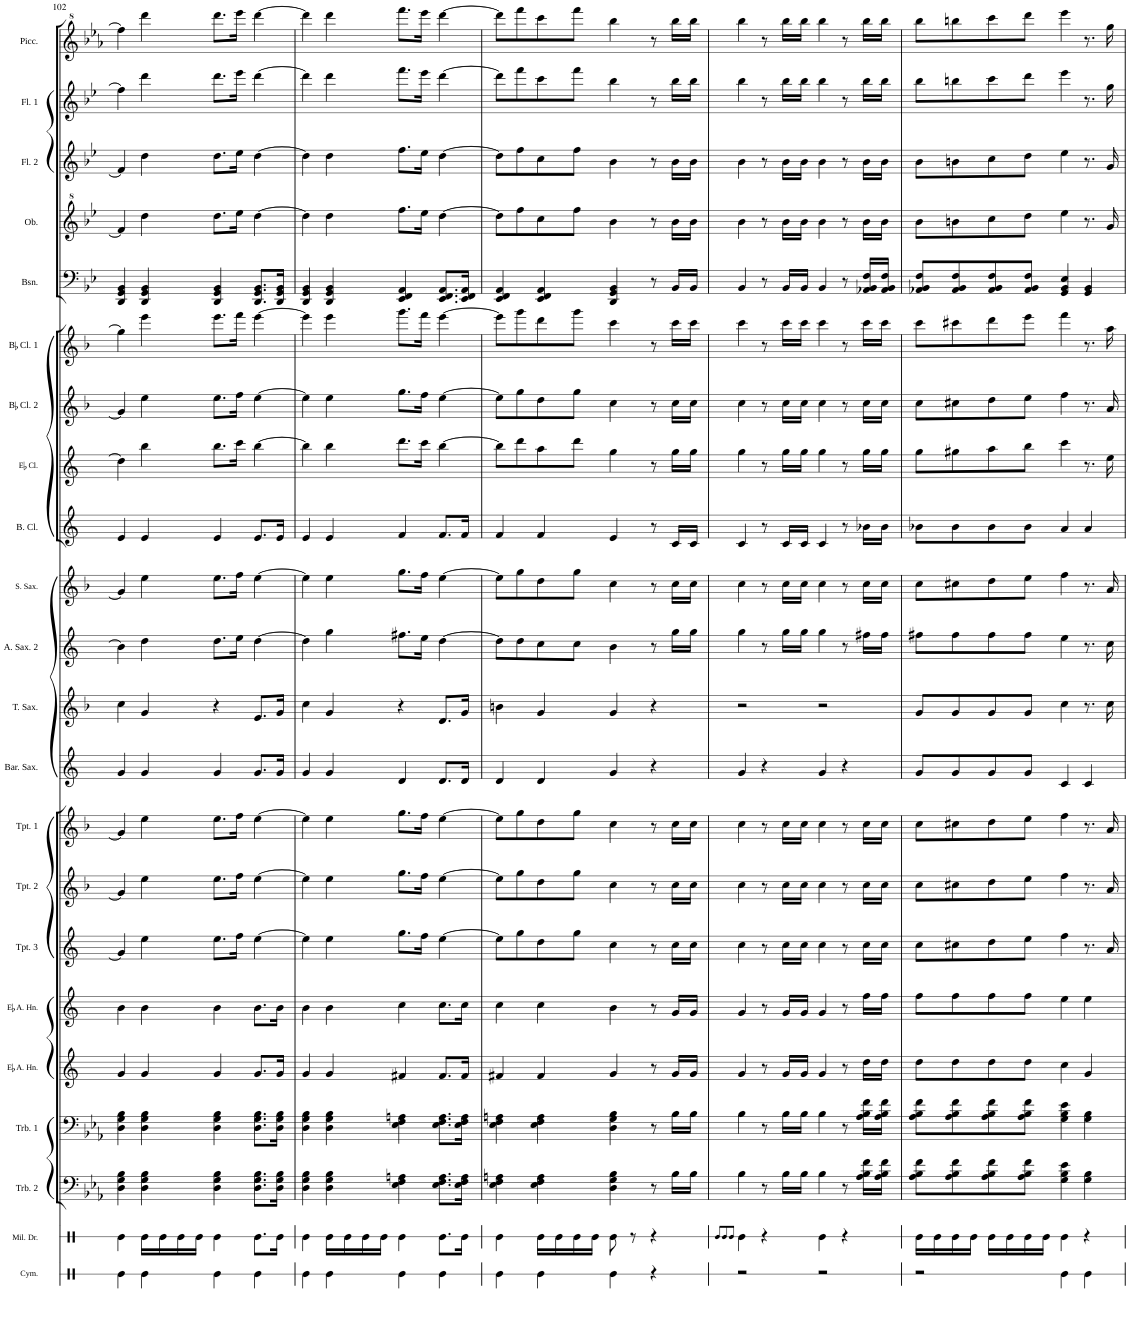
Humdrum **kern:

**kern	**kern	**kern	**kern	**kern	**kern	**kern	**kern	**kern	**kern	**kern	**kern	**kern	**kern	**kern	**kern	**kern	**kern	**kern	**kern	**kern	**kern
*part22	*part21	*part20	*part19	*part18	*part17	*part16	*part15	*part14	*part13	*part12	*part11	*part10	*part9	*part8	*part7	*part6	*part5	*part4	*part3	*part2	*part1
*staff22	*staff21	*staff20	*staff19	*staff18	*staff17	*staff16	*staff15	*staff14	*staff13	*staff12	*staff11	*staff10	*staff9	*staff8	*staff7	*staff6	*staff5	*staff4	*staff3	*staff2	*staff1
*I"Cymbal	*I"Military Drum	*I"Trombone 2	*I"Trombone 1	*I"EaccidentalFlat Alto Horn	*I"EaccidentalFlat Alto Horn	*I"BaccidentalFlat Trumpet 3	*I"BaccidentalFlat Trumpet 2	*I"BaccidentalFlat Trumpet 1	*I"Baritone Saxophone	*I"Tenor Saxophone	*I"Alto Saxophone 2	*I"Soprano Saxophone	*I"Bass Clarinet	*I"EaccidentalFlat Clarinet	*I"BaccidentalFlat Clarinet 2	*I"BaccidentalFlat Clarinet 1	*I"Bassoon	*I"Oboe	*I"Flute 2	*I"Flute 1	*I"Piccolo
*I'Cym.	*I'Mil. Dr.	*I'Trb. 2	*I'Trb. 1	*I'EaccidentalFlat A. Hn.	*I'EaccidentalFlat A. Hn.	*I'Tpt. 3	*I'Tpt. 2	*I'Tpt. 1	*I'Bar. Sax.	*I'T. Sax.	*I'A. Sax. 2	*I'S. Sax.	*I'B. Cl.	*I'EaccidentalFlat Cl.	*I'BaccidentalFlat Cl. 2	*I'BaccidentalFlat Cl. 1	*I'Bsn.	*I'Ob.	*I'Fl. 2	*I'Fl. 1	*I'Picc.
!!LO:PB:g=z
*clefX	*clefX	*clefF4	*clefF4	*clefG2	*clefG2	*clefG2	*clefG2	*clefG2	*clefG2	*clefG2	*clefG2	*clefG2	*clefG2	*clefG2	*clefG2	*clefG2	*clefF4	*clefG^2	*clefG2	*clefG2	*clefG^2
*	*	*	*	*Trd5c9	*Trd5c9	*Trd1c2	*Trd1c2	*Trd1c2	*Trd12c21	*Trd8c14	*Trd5c9	*Trd1c2	*Trd8c14	*Trd-2c-3	*Trd1c2	*Trd1c2	*	*	*	*	*Trd-7c-12
*k[]	*k[]	*k[b-e-a-]	*k[b-e-a-]	*k[]	*k[]	*k[]	*k[b-]	*k[b-]	*k[]	*k[b-]	*k[]	*k[b-]	*k[]	*k[]	*k[b-]	*k[b-]	*k[b-e-]	*k[b-e-]	*k[b-e-]	*k[b-e-]	*k[b-e-a-]
*M4/4	*M4/4	*M4/4	*M4/4	*M4/4	*M4/4	*M4/4	*M4/4	*M4/4	*M4/4	*M4/4	*M4/4	*M4/4	*M4/4	*M4/4	*M4/4	*M4/4	*M4/4	*M4/4	*M4/4	*M4/4	*M4/4
=102	=102	=102	=102	=102	=102	=102	=102	=102	=102	=102	=102	=102	=102	=102	=102	=102	=102	=102	=102	=102	=102
4Re\	4Re\	4D\ 4G\ 4B-\	4D\ 4G\ 4B-\	4g/	4b\	4g/]	4g/]	4g/]	4g/	4cc\	4b\]	4g/]	4e/	4dd\]	4g/]	4gg\]	4DD/ 4GG/ 4BB-/	4ff/]	4f/]	4ff\]	4fff\]
4Re\	16Re\LL	4D\ 4G\ 4B-\	4D\ 4G\ 4B-\	4g/	4b\	4ee\	4ee\	4ee\	4g/	4g/	4dd\	4ee\	4e/	4bb\	4ee\	4eee\	4DD/ 4GG/ 4BB-/	4ddd\	4dd\	4ddd\	4dddd\
.	16Re\	.	.	.	.	.	.	.	.	.	.	.	.	.	.	.	.	.	.	.	.
.	16Re\	.	.	.	.	.	.	.	.	.	.	.	.	.	.	.	.	.	.	.	.
.	16Re\JJ	.	.	.	.	.	.	.	.	.	.	.	.	.	.	.	.	.	.	.	.
4Re\	4Re\	4D\ 4G\ 4B-\	4D\ 4G\ 4B-\	4g/	4b\	8.ee\L	8.ee\L	8.ee\L	4g/	4r	8.dd\L	8.ee\L	4e/	8.bb\L	8.ee\L	8.eee\L	4DD/ 4GG/ 4BB-/	8.ddd\L	8.dd\L	8.ddd\L	8.dddd\L
.	.	.	.	.	.	16ff\Jk	16ff\Jk	16ff\Jk	.	.	16ee\Jk	16ff\Jk	.	16ccc\Jk	16ff\Jk	16fff\Jk	.	16eee-\Jk	16ee-\Jk	16eee-\Jk	16eeee-\Jk
4Re\	8.Re\L	8.D\ 8.G\ 8.B-\L	8.D\ 8.G\ 8.B-\L	8.g/L	8.b\L	[4ee\	[4ee\	[4ee\	8.g/L	8.e/L	[4dd\	[4ee\	8.e/L	[4bb\	[4ee\	[4eee\	8.DD/ 8.GG/ 8.BB-/L	[4ddd\	[4dd\	[4ddd\	[4dddd\
.	16Re\Jk	16D\ 16G\ 16B-\Jk	16D\ 16G\ 16B-\Jk	16g/Jk	16b\Jk	.	.	.	16g/Jk	16g/Jk	.	.	16e/Jk	.	.	.	16DD/ 16GG/ 16BB-/Jk	.	.	.	.
=103	=103	=103	=103	=103	=103	=103	=103	=103	=103	=103	=103	=103	=103	=103	=103	=103	=103	=103	=103	=103	=103
4Re\	4Re\	4D\ 4G\ 4B-\	4D\ 4G\ 4B-\	4g/	4b\	4ee\]	4ee\]	4ee\]	4g/	4cc\	4dd\]	4ee\]	4e/	4bb\]	4ee\]	4eee\]	4DD/ 4GG/ 4BB-/	4ddd\]	4dd\]	4ddd\]	4dddd\]
4Re\	16Re\LL	4D\ 4G\ 4B-\	4D\ 4G\ 4B-\	4g/	4b\	4ee\	4ee\	4ee\	4g/	4g/	4gg\	4ee\	4e/	4bb\	4ee\	4eee\	4DD/ 4GG/ 4BB-/	4ddd\	4dd\	4ddd\	4dddd\
.	16Re\	.	.	.	.	.	.	.	.	.	.	.	.	.	.	.	.	.	.	.	.
.	16Re\	.	.	.	.	.	.	.	.	.	.	.	.	.	.	.	.	.	.	.	.
.	16Re\JJ	.	.	.	.	.	.	.	.	.	.	.	.	.	.	.	.	.	.	.	.
4Re\	4Re\	4E-\ 4F\ 4An\	4E-\ 4F\ 4An\	4f#X/	4cc\	8.gg\L	8.gg\L	8.gg\L	4d/	4r	8.ff#X\L	8.gg\L	4f/	8.ddd\L	8.gg\L	8.ggg\L	4EE-/ 4FF/ 4AA/	8.fff\L	8.ff\L	8.fff\L	8.ffff\L
.	.	.	.	.	.	16ff\Jk	16ff\Jk	16ff\Jk	.	.	16ee\Jk	16ff\Jk	.	16ccc\Jk	16ff\Jk	16fff\Jk	.	16eee-\Jk	16ee-\Jk	16eee-\Jk	16eeee-\Jk
4Re\	8.Re\L	8.E-\ 8.F\ 8.A\L	8.E-\ 8.F\ 8.A\L	8.f#/L	8.cc\L	[4ee\	[4ee\	[4ee\	8.d/L	8.d/L	[4dd\	[4ee\	8.f/L	[4bb\	[4ee\	[4eee\	8.EE-/ 8.FF/ 8.AA/L	[4ddd\	[4dd\	[4ddd\	[4dddd\
.	16Re\Jk	16E-\ 16F\ 16A\Jk	16E-\ 16F\ 16A\Jk	16f#/Jk	16cc\Jk	.	.	.	16d/Jk	16g/Jk	.	.	16f/Jk	.	.	.	16EE-/ 16FF/ 16AA/Jk	.	.	.	.
=104	=104	=104	=104	=104	=104	=104	=104	=104	=104	=104	=104	=104	=104	=104	=104	=104	=104	=104	=104	=104	=104
4Re\	4Re\	4E-\ 4F\ 4An\	4E-\ 4F\ 4An\	4f#X/	4cc\	8ee\L]	8ee\L]	8ee\L]	4d/	4bn\	8dd\L]	8ee\L]	4f/	8bb\L]	8ee\L]	8eee\L]	4EE-/ 4FF/ 4AA/	8ddd\L]	8dd\L]	8ddd\L]	8dddd\L]
.	.	.	.	.	.	8gg\	8gg\	8gg\	.	.	8dd\	8gg\	.	8ddd\	8gg\	8ggg\	.	8fff\	8ff\	8fff\	8ffff\
4Re\	16Re\LL	4E-\ 4F\ 4A\	4E-\ 4F\ 4A\	4f#/	4cc\	8dd\	8dd\	8dd\	4d/	4g/	8cc\	8dd\	4f/	8aa\	8dd\	8ddd\	4EE-/ 4FF/ 4AA/	8ccc\	8cc\	8ccc\	8cccc\
.	16Re\	.	.	.	.	.	.	.	.	.	.	.	.	.	.	.	.	.	.	.	.
.	16Re\	.	.	.	.	8gg\J	8gg\J	8gg\J	.	.	8cc\J	8gg\J	.	8ddd\J	8gg\J	8ggg\J	.	8fff\J	8ff\J	8fff\J	8ffff\J
.	16Re\JJ	.	.	.	.	.	.	.	.	.	.	.	.	.	.	.	.	.	.	.	.
4Re\	8Re\	4D\ 4G\ 4B-\	4D\ 4G\ 4B-\	4g/	4b\	4cc\	4cc\	4cc\	4g/	4g/	4b\	4cc\	4e/	4gg\	4cc\	4ccc\	4DD/ 4GG/ 4BB-/	4bb-\	4b-\	4bb-\	4bbb-\
.	8r	.	.	.	.	.	.	.	.	.	.	.	.	.	.	.	.	.	.	.	.
4r	4r	8r	8r	8r	8r	8r	8r	8r	4r	4r	8r	8r	8r	8r	8r	8r	8r	8r	8r	8r	8r
.	.	16B-\LL	16B-\LL	16g/LL	16g/LL	16cc\LL	16cc\LL	16cc\LL	.	.	16gg\LL	16cc\LL	16c/LL	16gg\LL	16cc\LL	16ccc\LL	16BB-/LL	16bb-\LL	16b-\LL	16bb-\LL	16bbb-\LL
.	.	16B-\JJ	16B-\JJ	16g/JJ	16g/JJ	16cc\JJ	16cc\JJ	16cc\JJ	.	.	16gg\JJ	16cc\JJ	16c/JJ	16gg\JJ	16cc\JJ	16ccc\JJ	16BB-/JJ	16bb-\JJ	16b-\JJ	16bb-\JJ	16bbb-\JJ
=105	=105	=105	=105	=105	=105	=105	=105	=105	=105	=105	=105	=105	=105	=105	=105	=105	=105	=105	=105	=105	=105
.	8qRe/L	.	.	.	.	.	.	.	.	.	.	.	.	.	.	.	.	.	.	.	.
.	8qRe/	.	.	.	.	.	.	.	.	.	.	.	.	.	.	.	.	.	.	.	.
.	8qRe/J	.	.	.	.	.	.	.	.	.	.	.	.	.	.	.	.	.	.	.	.
2r	4Re\	4B-\	4B-\	4g/	4g/	4cc\	4cc\	4cc\	4g/	2r	4gg\	4cc\	4c/	4gg\	4cc\	4ccc\	4BB-/	4bb-\	4b-\	4bb-\	4bbb-\
.	4r	8r	8r	8r	8r	8r	8r	8r	4r	.	8r	8r	8r	8r	8r	8r	8r	8r	8r	8r	8r
.	.	16B-\LL	16B-\LL	16g/LL	16g/LL	16cc\LL	16cc\LL	16cc\LL	.	.	16gg\LL	16cc\LL	16c/LL	16gg\LL	16cc\LL	16ccc\LL	16BB-/LL	16bb-\LL	16b-\LL	16bb-\LL	16bbb-\LL
.	.	16B-\JJ	16B-\JJ	16g/JJ	16g/JJ	16cc\JJ	16cc\JJ	16cc\JJ	.	.	16gg\JJ	16cc\JJ	16c/JJ	16gg\JJ	16cc\JJ	16ccc\JJ	16BB-/JJ	16bb-\JJ	16b-\JJ	16bb-\JJ	16bbb-\JJ
2r	4Re\	4B-\	4B-\	4g/	4g/	4cc\	4cc\	4cc\	4g/	2r	4gg\	4cc\	4c/	4gg\	4cc\	4ccc\	4BB-/	4bb-\	4b-\	4bb-\	4bbb-\
.	4r	8r	8r	8r	8r	8r	8r	8r	4r	.	8r	8r	8r	8r	8r	8r	8r	8r	8r	8r	8r
.	.	16A-\ 16B-\ 16f\LL	16A-\ 16B-\ 16f\LL	16dd\LL	16ff\LL	16cc\LL	16cc\LL	16cc\LL	.	.	16ff#X\LL	16cc\LL	16b-X\LL	16gg\LL	16cc\LL	16ccc\LL	16AA-X/ 16BB-/ 16F/LL	16bb-\LL	16b-\LL	16bb-\LL	16bbb-\LL
.	.	16A-\ 16B-\ 16f\JJ	16A-\ 16B-\ 16f\JJ	16dd\JJ	16ff\JJ	16cc\JJ	16cc\JJ	16cc\JJ	.	.	16ff#\JJ	16cc\JJ	16b-\JJ	16gg\JJ	16cc\JJ	16ccc\JJ	16AA-/ 16BB-/ 16F/JJ	16bb-\JJ	16b-\JJ	16bb-\JJ	16bbb-\JJ
=106	=106	=106	=106	=106	=106	=106	=106	=106	=106	=106	=106	=106	=106	=106	=106	=106	=106	=106	=106	=106	=106
2r	16Re\LL	8A-\ 8B-\ 8f\L	8A-\ 8B-\ 8f\L	8dd\L	8ff\L	8cc\L	8cc\L	8cc\L	8g/L	8g/L	8ff#X\L	8cc\L	8b-X\L	8gg\L	8cc\L	8ccc\L	8AA-X/ 8BB-/ 8F/L	8bb-\L	8b-\L	8bb-\L	8bbb-\L
.	16Re\	.	.	.	.	.	.	.	.	.	.	.	.	.	.	.	.	.	.	.	.
.	16Re\	8A-\ 8B-\ 8f\	8A-\ 8B-\ 8f\	8dd\	8ff\	8cc#X\	8cc#X\	8cc#X\	8g/	8g/	8ff#\	8cc#X\	8b-\	8gg#X\	8cc#X\	8ccc#X\	8AA-/ 8BB-/ 8F/	8bbn\	8bn\	8bbn\	8bbbn\
.	16Re\JJ	.	.	.	.	.	.	.	.	.	.	.	.	.	.	.	.	.	.	.	.
.	16Re\LL	8A-\ 8B-\ 8f\	8A-\ 8B-\ 8f\	8dd\	8ff\	8dd\	8dd\	8dd\	8g/	8g/	8ff#\	8dd\	8b-\	8aa\	8dd\	8ddd\	8AA-/ 8BB-/ 8F/	8ccc\	8cc\	8ccc\	8cccc\
.	16Re\	.	.	.	.	.	.	.	.	.	.	.	.	.	.	.	.	.	.	.	.
.	16Re\	8A-\ 8B-\ 8f\J	8A-\ 8B-\ 8f\J	8dd\J	8ff\J	8ee\J	8ee\J	8ee\J	8g/J	8g/J	8ff#\J	8ee\J	8b-\J	8bb\J	8ee\J	8eee\J	8AA-/ 8BB-/ 8F/J	8ddd\J	8dd\J	8ddd\J	8dddd\J
.	16Re\JJ	.	.	.	.	.	.	.	.	.	.	.	.	.	.	.	.	.	.	.	.
4Re\	4Re\	4G\ 4B-\ 4e-\	4G\ 4B-\ 4e-\	4cc\	4ee\	4ff\	4ff\	4ff\	4c/	4cc\	4ee\	4ff\	4a/	4ccc\	4ff\	4fff\	4GG/ 4BB-/ 4E-/	4eee-\	4ee-\	4eee-\	4eeee-\
4Re\	4r	4G\ 4B-\	4G\ 4B-\	4g/	4ee\	8.r	8.r	8.r	4c/	8.r	8.r	8.r	4a/	8.r	8.r	8.r	4GG/ 4BB-/	8.r	8.r	8.r	8.r
.	.	.	.	.	.	16a/	16a/	16a/	.	16cc\	16cc\	16a/	.	16ee\	16a/	16aa\	.	16gg/	16g/	16gg\	16ggg\
=	=	=	=	=	=	=	=	=	=	=	=	=	=	=	=	=	=	=	=	=	=
*-	*-	*-	*-	*-	*-	*-	*-	*-	*-	*-	*-	*-	*-	*-	*-	*-	*-	*-	*-	*-	*-
